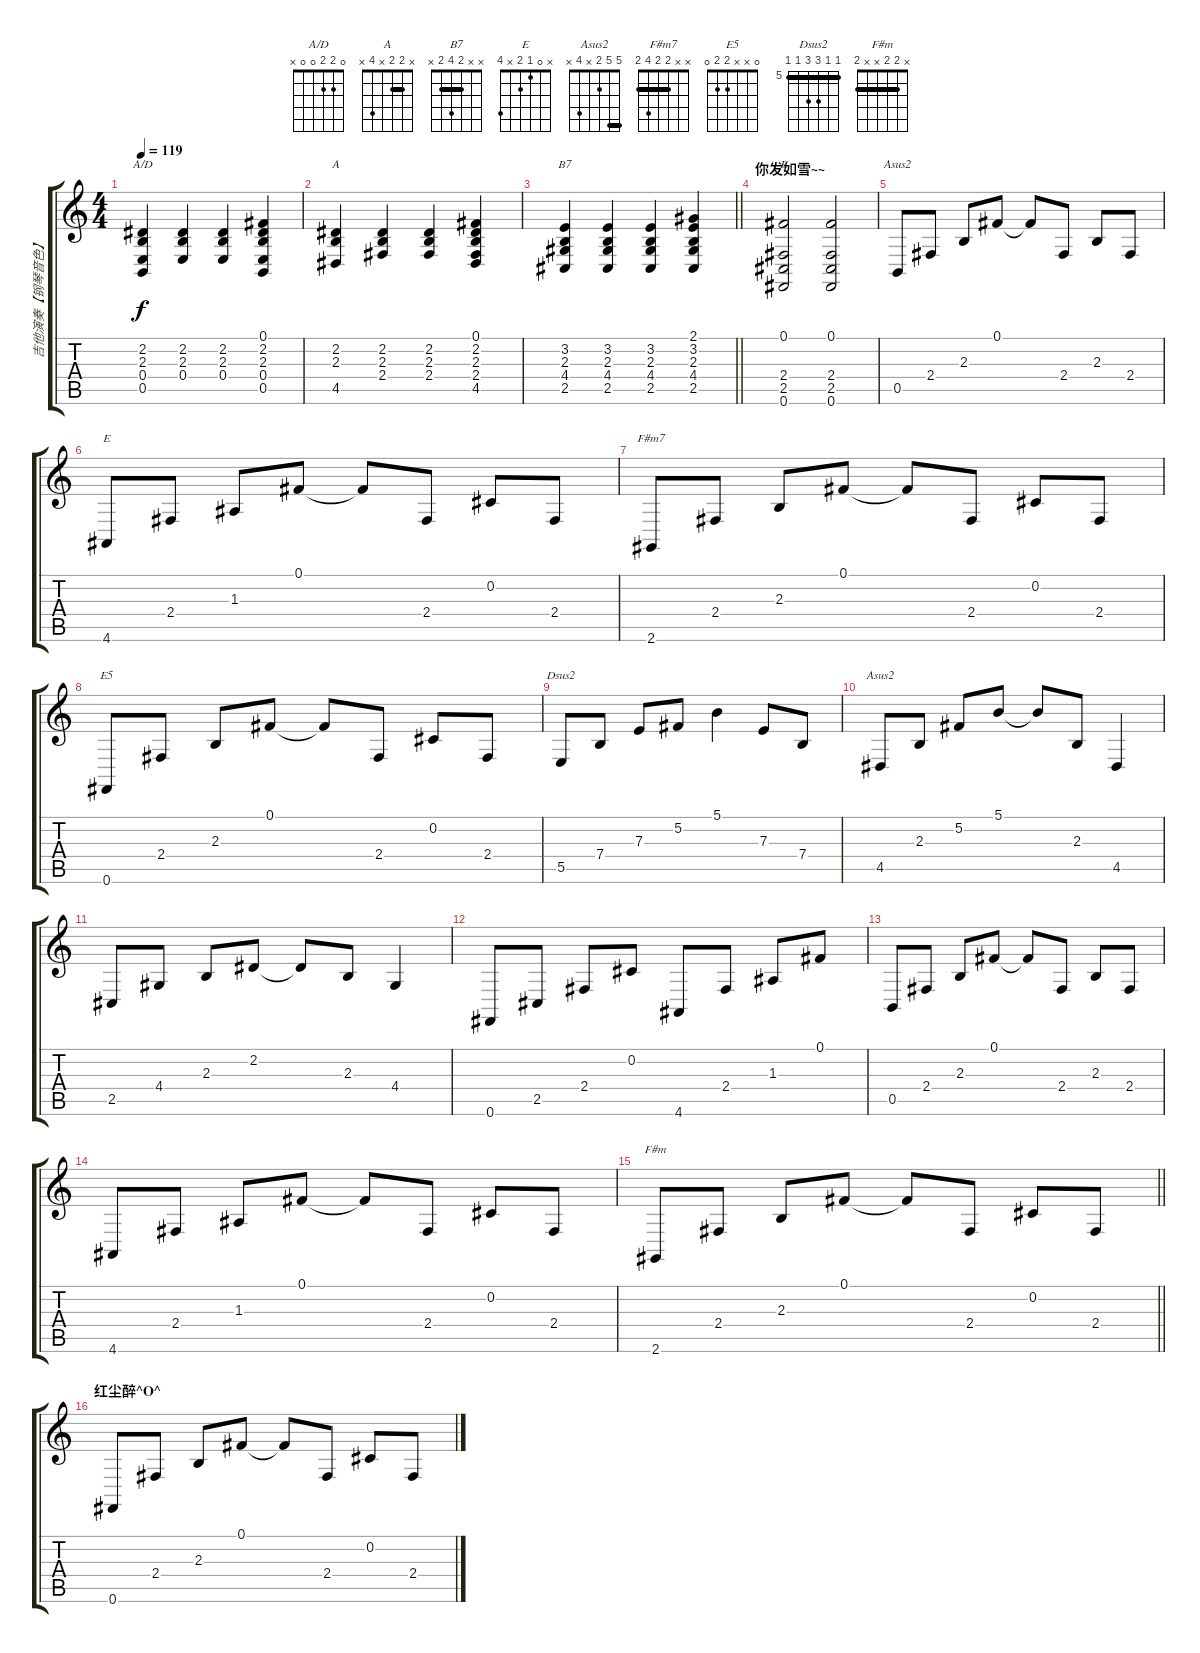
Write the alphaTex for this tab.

\track ("吉他演奏【钢琴音色】" "吉他演奏【钢琴音色】") {instrument brightacousticpiano}
\staff {score tabs}
\tuning (Gb4 Db4 A3 E3 B2 Gb2) {hide}
\chord ("A/D" 0 2 2 0 0 x)
\chord ("A" x 2 2 x 4 x) {barre 2}
\chord ("B7" x x 2 4 2 x) {barre 2}
\chord ("E" x 0 1 2 2 0)
\chord ("Asus2" x 0 2 2 0 x)
\chord ("E" x 0 1 2 x 4)
\chord ("F#m7" x x 2 2 4 2) {barre 2}
\chord ("E5" 0 x x 2 2 0)
\chord ("Dsus2" 5 5 7 7 5 5) {firstfret 5 barre 5}
\chord ("Asus2" 5 5 2 x 4 x) {barre 5}
\chord ("F#m" x 2 2 x x 2) {barre 2}
\ts (4 4)
\tempo 119
\clef g2
\ks c
(2.2 2.3 0.4 0.5).4{ch "A/D" dy f} (2.2 2.3 0.4).4 (2.2 2.3 0.4).4 (0.1 2.2 2.3 0.4 0.5).4 |
(2.2 2.3 4.5).4{ch "A"} (2.2 2.3 2.4).4 (2.2 2.3 2.4).4 (0.1 2.2 2.3 2.4 4.5).4 |
\barLineRight lightlight
(3.2 2.3 4.4 2.5).4{ch "B7"} (3.2 2.3 4.4 2.5).4 (3.2 2.3 4.4 2.5).4 (2.1 3.2 2.3 4.4 2.5).4 |
\section ("" "你发如雪~~")
(0.1 2.4 2.5 0.6).2{ch "E"} (0.1 2.4 2.5 0.6).2 |
0.5.8{ch "Asus2"} 2.4.8 2.3.8 0.1.8 0.1{t}.8 2.4.8 2.3.8 2.4.8 |
4.6.8{ch "E"} 2.4.8 1.3.8 0.1.8 0.1{t}.8 2.4.8 0.2.8 2.4.8 |
2.6.8{ch "F#m7"} 2.4.8 2.3.8 0.1.8 0.1{t}.8 2.4.8 0.2.8 2.4.8 |
0.6.8{ch "E5"} 2.4.8 2.3.8 0.1.8 0.1{t}.8 2.4.8 0.2.8 2.4.8 |
5.5.8{ch "Dsus2"} 7.4.8 7.3.8 5.2.8 5.1.4 7.3.8 7.4.8 |
4.5.8{ch "Asus2"} 2.3.8 5.2.8 5.1.8 5.1{t}.8 2.3.8 4.5.4 |
2.5.8 4.4.8 2.3.8 2.2.8 2.2{t}.8 2.3.8 4.4.4 |
0.6.8 2.5.8 2.4.8 0.2.8 4.6.8 2.4.8 1.3.8 0.1.8 |
0.5.8 2.4.8 2.3.8 0.1.8 0.1{t}.8 2.4.8 2.3.8 2.4.8 |
4.6.8 2.4.8 1.3.8 0.1.8 0.1{t}.8 2.4.8 0.2.8 2.4.8 |
\barLineRight lightlight
2.6.8{ch "F#m"} 2.4.8 2.3.8 0.1.8 0.1{t}.8 2.4.8 0.2.8 2.4.8 |
\section ("" "红尘醉^O^")
0.6.8 2.4.8 2.3.8 0.1.8 0.1{t}.8 2.4.8 0.2.8 2.4.8
